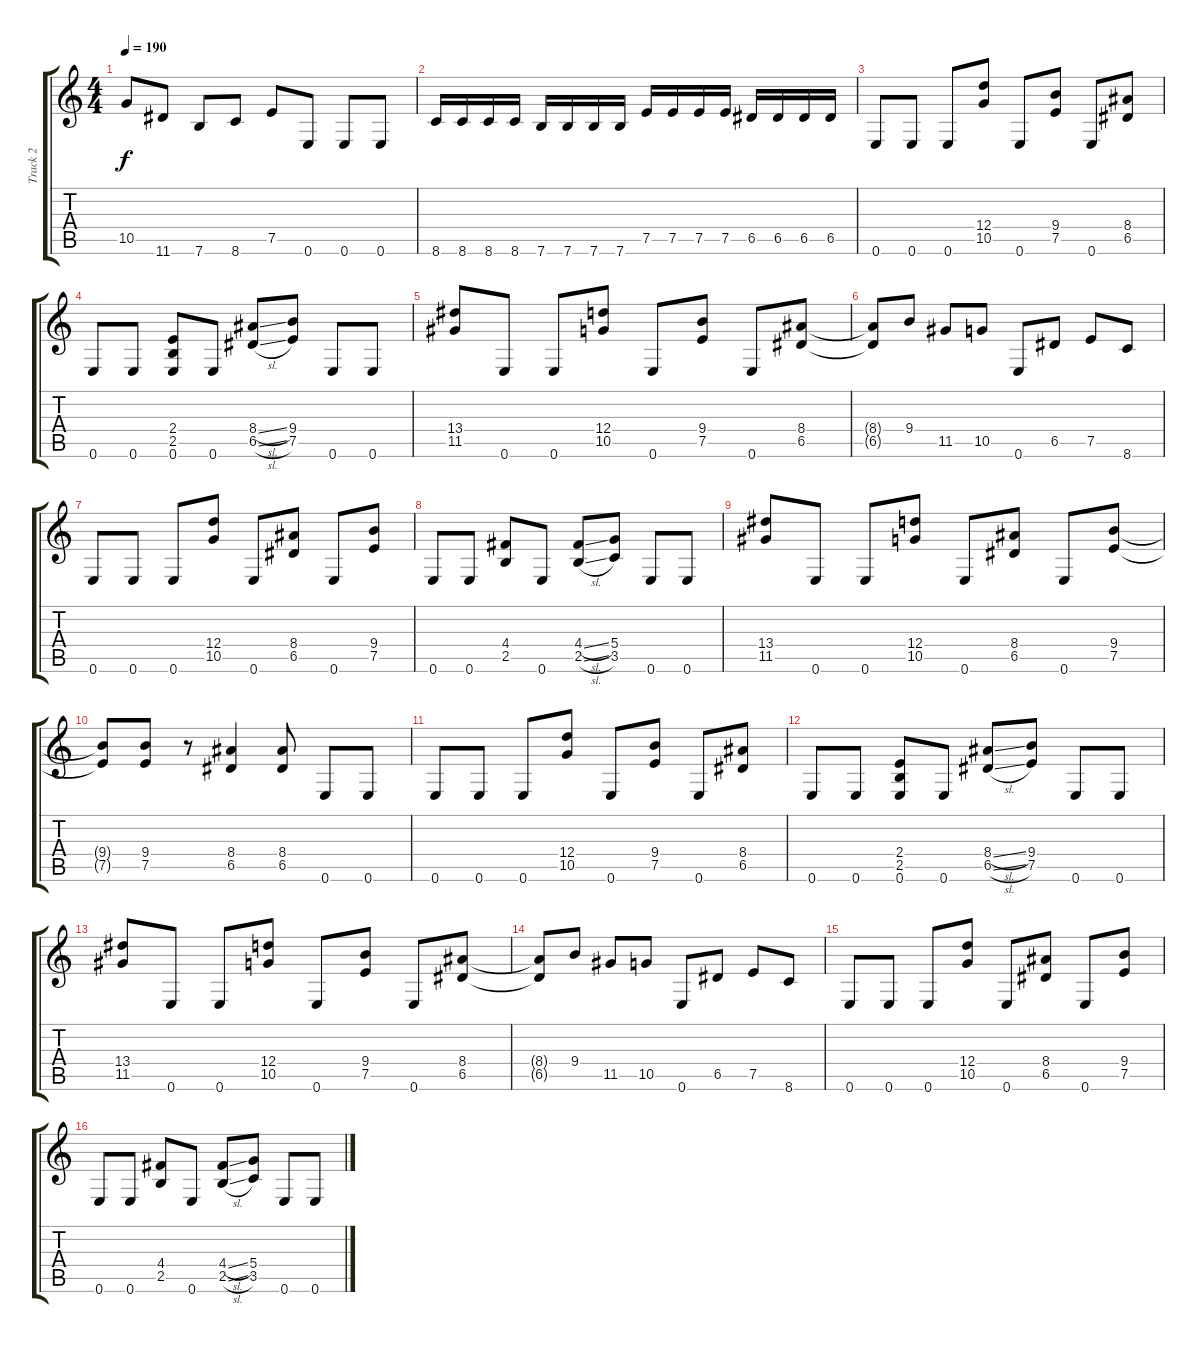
\track ("Track 2" "Track 2") {instrument overdrivenguitar}
\staff {score tabs}
\tuning (E4 B3 G3 D3 A2 E2) {hide}
\ts (4 4)
\tempo 190
\clef g2
\ks c
10.5.8{dy f} 11.6.8 7.6.8 8.6.8 7.5.8 0.6.8 0.6.8 0.6.8 |
8.6.16 8.6.16 8.6.16 8.6.16 7.6.16 7.6.16 7.6.16 7.6.16 7.5.16 7.5.16 7.5.16 7.5.16 6.5.16 6.5.16 6.5.16 6.5.16 |
0.6.8 0.6.8 0.6.8 (12.4 10.5).8 0.6.8 (9.4 7.5).8 0.6.8 (8.4 6.5).8 |
0.6.8 0.6.8 (2.4 2.5 0.6).8 0.6.8 (8.4{sl} 6.5{sl}).8 (9.4 7.5).8 0.6.8 0.6.8 |
(13.4 11.5).8 0.6.8 0.6.8 (12.4 10.5).8 0.6.8 (9.4 7.5).8 0.6.8 (8.4 6.5).8 |
(8.4{t} 6.5{t}).8 9.4.8 11.5.8 10.5.8 0.6.8 6.5.8 7.5.8 8.6.8 |
0.6.8 0.6.8 0.6.8 (12.4 10.5).8 0.6.8 (8.4 6.5).8 0.6.8 (9.4 7.5).8 |
0.6.8 0.6.8 (4.4 2.5).8 0.6.8 (4.4{sl} 2.5{sl}).8 (5.4 3.5).8 0.6.8 0.6.8 |
(13.4 11.5).8 0.6.8 0.6.8 (12.4 10.5).8 0.6.8 (8.4 6.5).8 0.6.8 (9.4 7.5).8 |
(9.4{t} 7.5{t}).8 (9.4 7.5).8 r.8 (8.4 6.5).4 (8.4 6.5).8 0.6.8 0.6.8 |
0.6.8 0.6.8 0.6.8 (12.4 10.5).8 0.6.8 (9.4 7.5).8 0.6.8 (8.4 6.5).8 |
0.6.8 0.6.8 (2.4 2.5 0.6).8 0.6.8 (8.4{sl} 6.5{sl}).8 (9.4 7.5).8 0.6.8 0.6.8 |
(13.4 11.5).8 0.6.8 0.6.8 (12.4 10.5).8 0.6.8 (9.4 7.5).8 0.6.8 (8.4 6.5).8 |
(8.4{t} 6.5{t}).8 9.4.8 11.5.8 10.5.8 0.6.8 6.5.8 7.5.8 8.6.8 |
0.6.8 0.6.8 0.6.8 (12.4 10.5).8 0.6.8 (8.4 6.5).8 0.6.8 (9.4 7.5).8 |
0.6.8 0.6.8 (4.4 2.5).8 0.6.8 (4.4{sl} 2.5{sl}).8 (5.4 3.5).8 0.6.8 0.6.8
